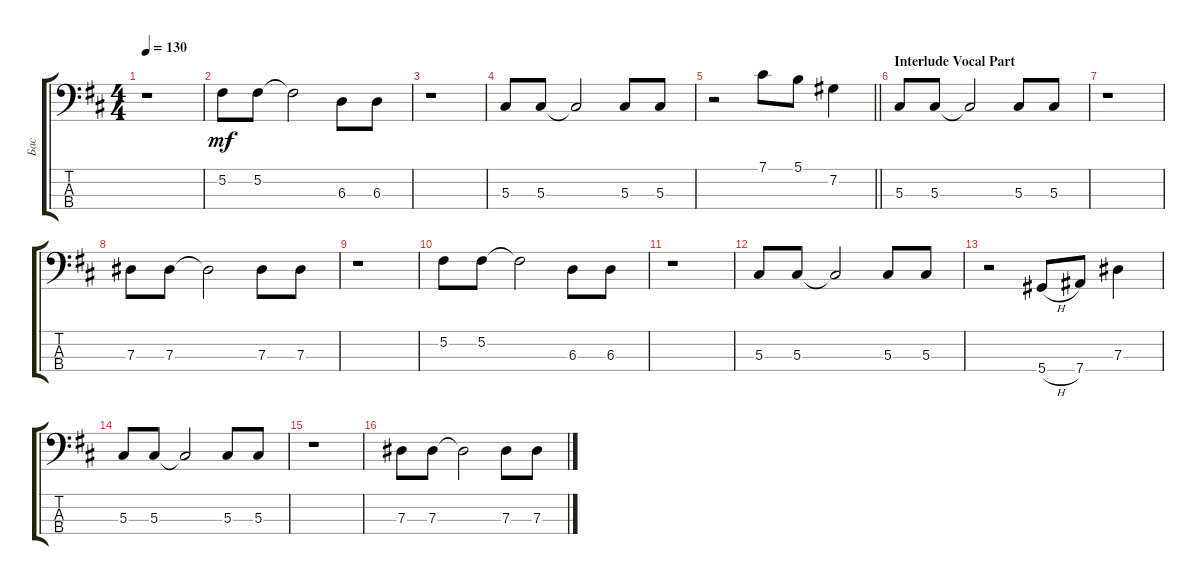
\track ("Бас" "Бас") {instrument electricbassfinger}
\staff {score tabs}
\tuning (Gb2 Db2 Ab1 Eb1) {hide}
\ts (4 4)
\tempo 130
\clef f4
\ks bminor
r.1{dy mf} |
5.2.8 5.2.8 5.2{t}.2 6.3.8 6.3.8 |
r.1 |
5.3.8 5.3.8 5.3{t}.2 5.3.8 5.3.8 |
\barLineRight lightlight
r.2 7.1.8 5.1.8 7.2.4 |
\section ("" "Interlude Vocal Part")
5.3.8 5.3.8 5.3{t}.2 5.3.8 5.3.8 |
r.1 |
7.3.8 7.3.8 7.3{t}.2 7.3.8 7.3.8 |
r.1 |
5.2.8 5.2.8 5.2{t}.2 6.3.8 6.3.8 |
r.1 |
5.3.8 5.3.8 5.3{t}.2 5.3.8 5.3.8 |
r.2 5.4{h}.8 7.4.8 7.3.4 |
5.3.8 5.3.8 5.3{t}.2 5.3.8 5.3.8 |
r.1 |
7.3.8 7.3.8 7.3{t}.2 7.3.8 7.3.8
